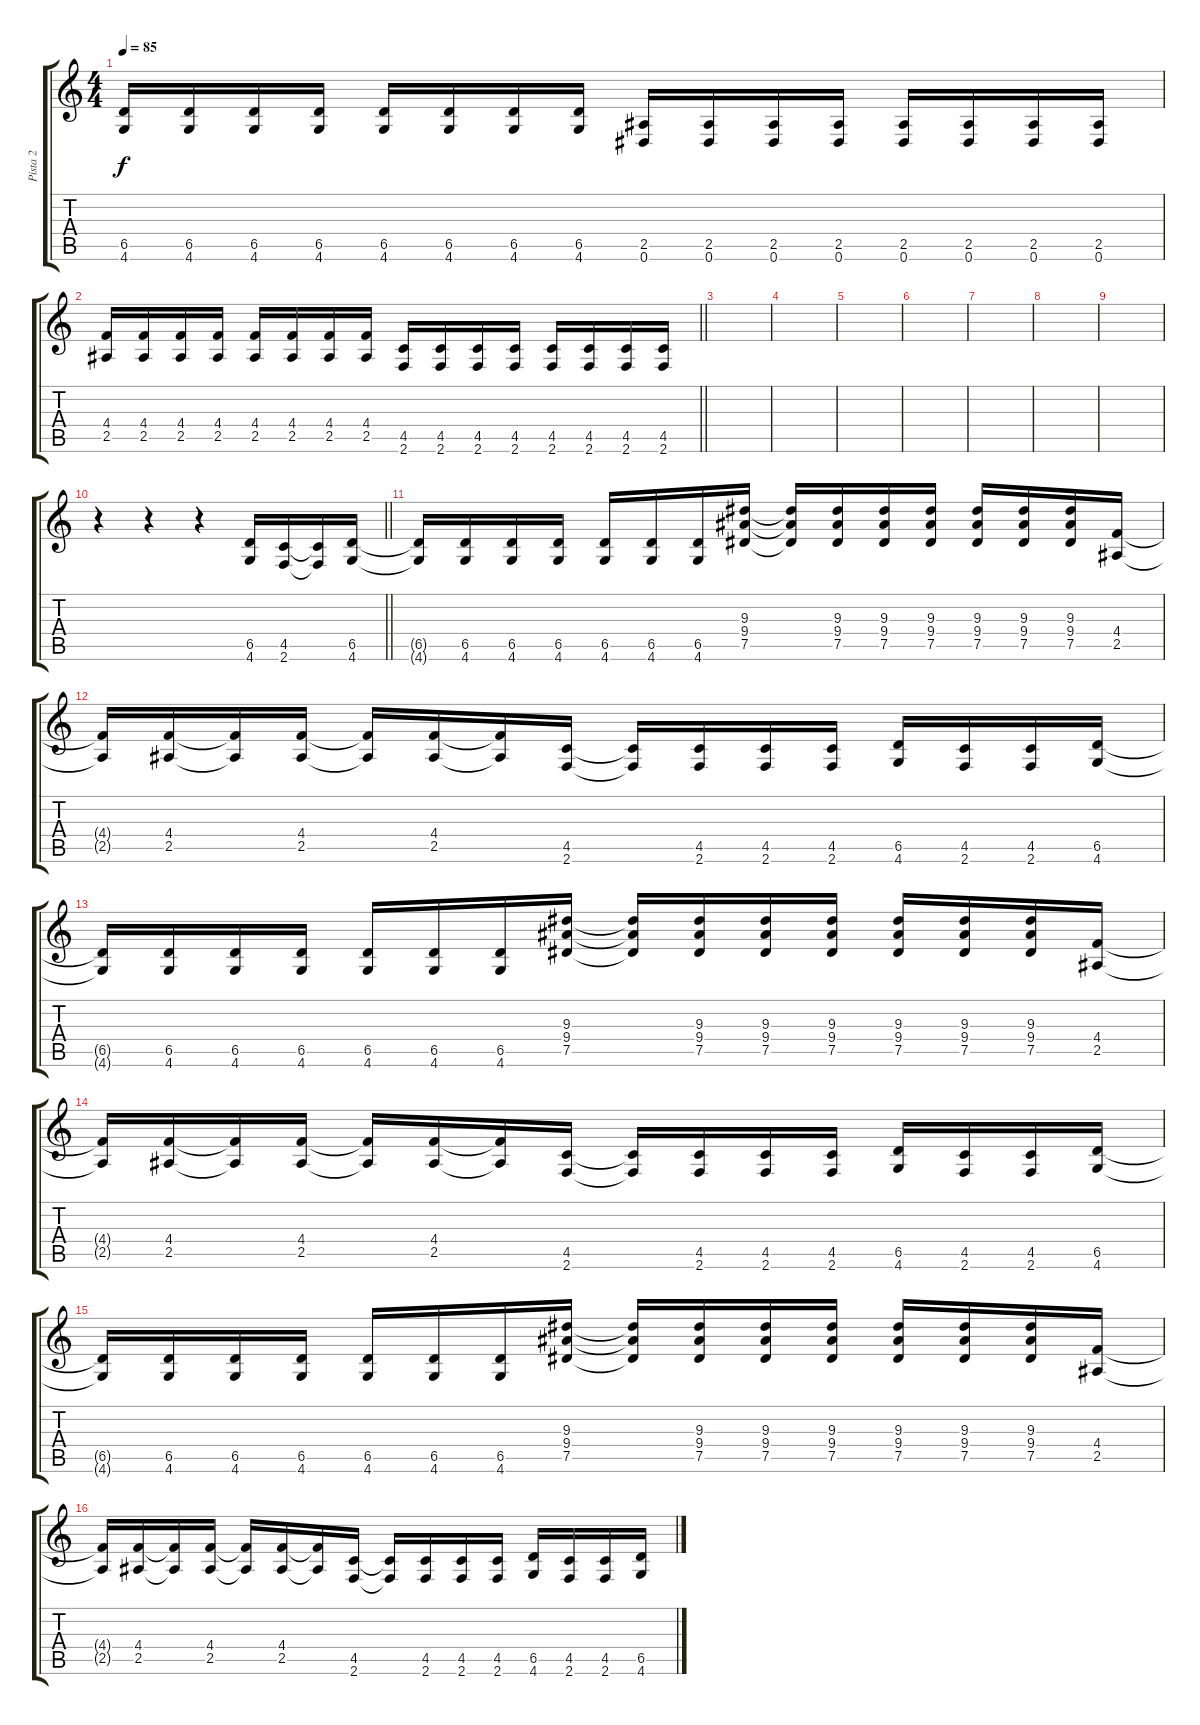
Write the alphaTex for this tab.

\track ("Pista 2" "Pista 2") {instrument distortionguitar}
\staff {score tabs}
\tuning (Eb4 Bb3 Gb3 Db3 Ab2 Eb2) {hide}
\ts (4 4)
\tempo 85
\clef g2
\ks c
(6.5 4.6).16{dy f} (6.5 4.6).16 (6.5 4.6).16 (6.5 4.6).16 (6.5 4.6).16 (6.5 4.6).16 (6.5 4.6).16 (6.5 4.6).16 (2.5 0.6).16 (2.5 0.6).16 (2.5 0.6).16 (2.5 0.6).16 (2.5 0.6).16 (2.5 0.6).16 (2.5 0.6).16 (2.5 0.6).16 |
\barLineRight lightlight
(4.4 2.5).16 (4.4 2.5).16 (4.4 2.5).16 (4.4 2.5).16 (4.4 2.5).16 (4.4 2.5).16 (4.4 2.5).16 (4.4 2.5).16 (4.5 2.6).16 (4.5 2.6).16 (4.5 2.6).16 (4.5 2.6).16 (4.5 2.6).16 (4.5 2.6).16 (4.5 2.6).16 (4.5 2.6).16 |
|
|
|
|
|
|
|
\barLineRight lightlight
r.4 r.4 r.4 (6.5 4.6).16 (4.5 2.6).16 (4.5{t} 2.6{t}).16 (6.5 4.6).16 |
(6.5{t} 4.6{t}).16 (6.5 4.6).16 (6.5 4.6).16 (6.5 4.6).16 (6.5 4.6).16 (6.5 4.6).16 (6.5 4.6).16 (9.3 9.4 7.5).16 (9.3{t} 9.4{t} 7.5{t}).16 (9.3 9.4 7.5).16 (9.3 9.4 7.5).16 (9.3 9.4 7.5).16 (9.3 9.4 7.5).16 (9.3 9.4 7.5).16 (9.3 9.4 7.5).16 (4.4 2.5).16 |
(4.4{t} 2.5{t}).16 (4.4 2.5).16 (4.4{t} 2.5{t}).16 (4.4 2.5).16 (4.4{t} 2.5{t}).16 (4.4 2.5).16 (4.4{t} 2.5{t}).16 (4.5 2.6).16 (4.5{t} 2.6{t}).16 (4.5 2.6).16 (4.5 2.6).16 (4.5 2.6).16 (6.5 4.6).16 (4.5 2.6).16 (4.5 2.6).16 (6.5 4.6).16 |
(6.5{t} 4.6{t}).16 (6.5 4.6).16 (6.5 4.6).16 (6.5 4.6).16 (6.5 4.6).16 (6.5 4.6).16 (6.5 4.6).16 (9.3 9.4 7.5).16 (9.3{t} 9.4{t} 7.5{t}).16 (9.3 9.4 7.5).16 (9.3 9.4 7.5).16 (9.3 9.4 7.5).16 (9.3 9.4 7.5).16 (9.3 9.4 7.5).16 (9.3 9.4 7.5).16 (4.4 2.5).16 |
(4.4{t} 2.5{t}).16 (4.4 2.5).16 (4.4{t} 2.5{t}).16 (4.4 2.5).16 (4.4{t} 2.5{t}).16 (4.4 2.5).16 (4.4{t} 2.5{t}).16 (4.5 2.6).16 (4.5{t} 2.6{t}).16 (4.5 2.6).16 (4.5 2.6).16 (4.5 2.6).16 (6.5 4.6).16 (4.5 2.6).16 (4.5 2.6).16 (6.5 4.6).16 |
(6.5{t} 4.6{t}).16 (6.5 4.6).16 (6.5 4.6).16 (6.5 4.6).16 (6.5 4.6).16 (6.5 4.6).16 (6.5 4.6).16 (9.3 9.4 7.5).16 (9.3{t} 9.4{t} 7.5{t}).16 (9.3 9.4 7.5).16 (9.3 9.4 7.5).16 (9.3 9.4 7.5).16 (9.3 9.4 7.5).16 (9.3 9.4 7.5).16 (9.3 9.4 7.5).16 (4.4 2.5).16 |
(4.4{t} 2.5{t}).16 (4.4 2.5).16 (4.4{t} 2.5{t}).16 (4.4 2.5).16 (4.4{t} 2.5{t}).16 (4.4 2.5).16 (4.4{t} 2.5{t}).16 (4.5 2.6).16 (4.5{t} 2.6{t}).16 (4.5 2.6).16 (4.5 2.6).16 (4.5 2.6).16 (6.5 4.6).16 (4.5 2.6).16 (4.5 2.6).16 (6.5 4.6).16
